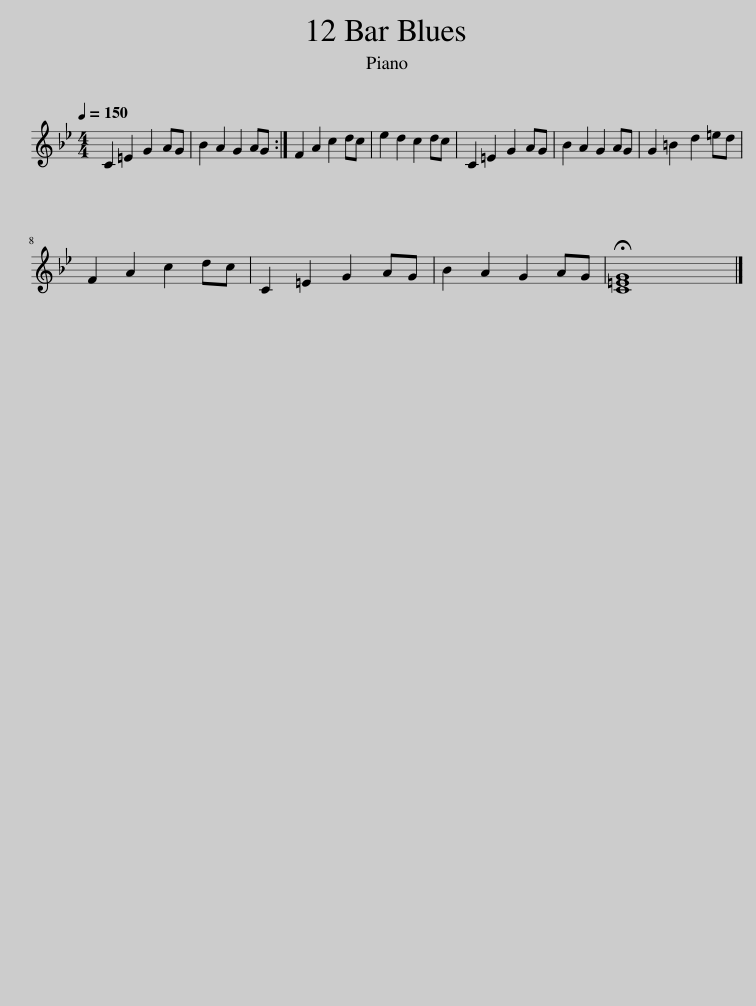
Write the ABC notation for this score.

X:1
L:1/8
Q:1/4=150
M:4/4
I:linebreak $
K:Bb
V:1 treble
V:1
 C2 =E2 G2 AG | B2 A2 G2 AG :| F2 A2 c2 dc | e2 d2 c2 dc | C2 =E2 G2 AG | %5
 B2 A2 G2 AG | G2 =B2 d2 =ed |$ F2 A2 c2 dc | C2 =E2 G2 AG | B2 A2 G2 AG | %10
 !fermata![C=EG]8 |] %11
